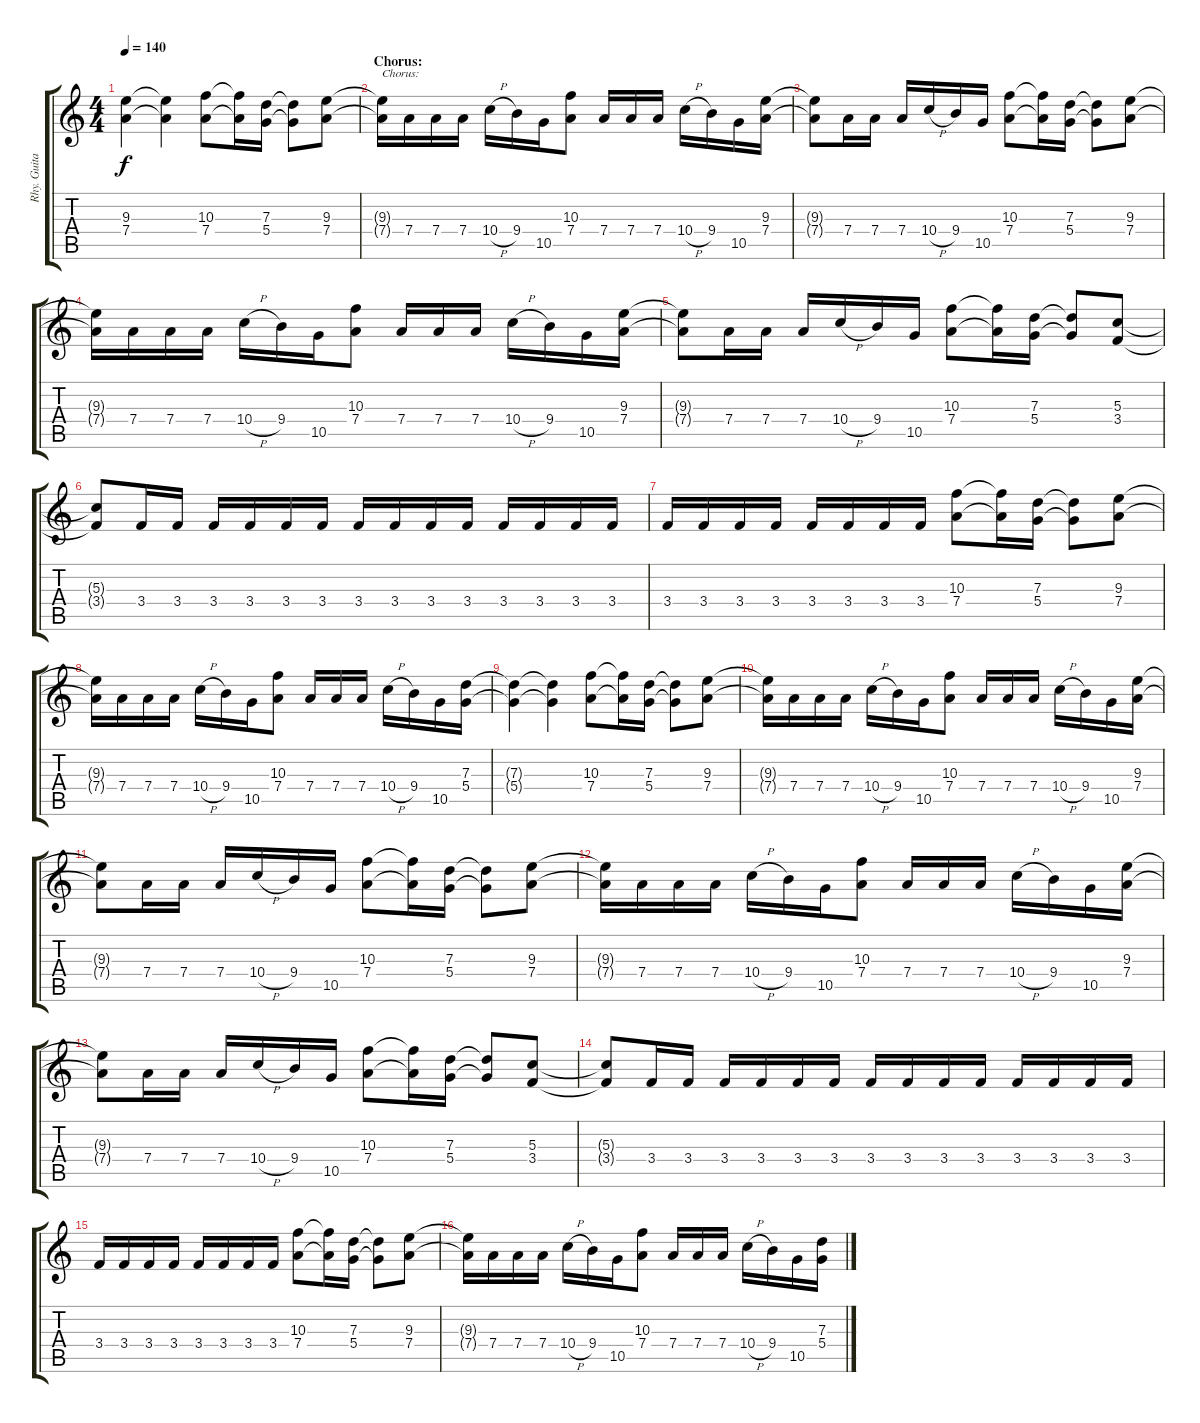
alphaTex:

\track ("Rhy. Guitar 2" "Rhy. Guita") {instrument distortionguitar}
\staff {score tabs}
\tuning (E4 B3 G3 D3 A2 E2) {hide}
\ts (4 4)
\tempo 140
\clef g2
\ks c
(9.3 7.4).4{dy f} (9.3{t} 7.4{t}).4 (10.3 7.4).8 (10.3{t} 7.4{t}).16 (7.3 5.4).16 (7.3{t} 5.4{t}).8 (9.3 7.4).8 |
\section ("" "Chorus:")
(9.3{t} 7.4{t}).16{txt "Chorus:"} 7.4.16 7.4.16 7.4.16 10.4{h}.16 9.4.16 10.5.16 (10.3 7.4).8 7.4.16 7.4.16 7.4.16 10.4{h}.16 9.4.16 10.5.16 (9.3 7.4).16 |
(9.3{t} 7.4{t}).8 7.4.16 7.4.16 7.4.16 10.4{h}.16 9.4.16 10.5.16 (10.3 7.4).8 (10.3{t} 7.4{t}).16 (7.3 5.4).16 (7.3{t} 5.4{t}).8 (9.3 7.4).8 |
(9.3{t} 7.4{t}).16 7.4.16 7.4.16 7.4.16 10.4{h}.16 9.4.16 10.5.16 (10.3 7.4).8 7.4.16 7.4.16 7.4.16 10.4{h}.16 9.4.16 10.5.16 (9.3 7.4).16 |
(9.3{t} 7.4{t}).8 7.4.16 7.4.16 7.4.16 10.4{h}.16 9.4.16 10.5.16 (10.3 7.4).8 (10.3{t} 7.4{t}).16 (7.3 5.4).16 (7.3{t} 5.4{t}).8 (5.3 3.4).8 |
(5.3{t} 3.4{t}).8 3.4.16 3.4.16 3.4.16 3.4.16 3.4.16 3.4.16 3.4.16 3.4.16 3.4.16 3.4.16 3.4.16 3.4.16 3.4.16 3.4.16 |
3.4.16 3.4.16 3.4.16 3.4.16 3.4.16 3.4.16 3.4.16 3.4.16 (10.3 7.4).8 (10.3{t} 7.4{t}).16 (7.3 5.4).16 (7.3{t} 5.4{t}).8 (9.3 7.4).8 |
(9.3{t} 7.4{t}).16 7.4.16 7.4.16 7.4.16 10.4{h}.16 9.4.16 10.5.16 (10.3 7.4).8 7.4.16 7.4.16 7.4.16 10.4{h}.16 9.4.16 10.5.16 (7.3 5.4).16 |
(7.3{t} 5.4{t}).4 (7.3{t} 5.4{t}).4 (10.3 7.4).8 (10.3{t} 7.4{t}).16 (7.3 5.4).16 (7.3{t} 5.4{t}).8 (9.3 7.4).8 |
(9.3{t} 7.4{t}).16 7.4.16 7.4.16 7.4.16 10.4{h}.16 9.4.16 10.5.16 (10.3 7.4).8 7.4.16 7.4.16 7.4.16 10.4{h}.16 9.4.16 10.5.16 (9.3 7.4).16 |
(9.3{t} 7.4{t}).8 7.4.16 7.4.16 7.4.16 10.4{h}.16 9.4.16 10.5.16 (10.3 7.4).8 (10.3{t} 7.4{t}).16 (7.3 5.4).16 (7.3{t} 5.4{t}).8 (9.3 7.4).8 |
(9.3{t} 7.4{t}).16 7.4.16 7.4.16 7.4.16 10.4{h}.16 9.4.16 10.5.16 (10.3 7.4).8 7.4.16 7.4.16 7.4.16 10.4{h}.16 9.4.16 10.5.16 (9.3 7.4).16 |
(9.3{t} 7.4{t}).8 7.4.16 7.4.16 7.4.16 10.4{h}.16 9.4.16 10.5.16 (10.3 7.4).8 (10.3{t} 7.4{t}).16 (7.3 5.4).16 (7.3{t} 5.4{t}).8 (5.3 3.4).8 |
(5.3{t} 3.4{t}).8 3.4.16 3.4.16 3.4.16 3.4.16 3.4.16 3.4.16 3.4.16 3.4.16 3.4.16 3.4.16 3.4.16 3.4.16 3.4.16 3.4.16 |
3.4.16 3.4.16 3.4.16 3.4.16 3.4.16 3.4.16 3.4.16 3.4.16 (10.3 7.4).8 (10.3{t} 7.4{t}).16 (7.3 5.4).16 (7.3{t} 5.4{t}).8 (9.3 7.4).8 |
(9.3{t} 7.4{t}).16 7.4.16 7.4.16 7.4.16 10.4{h}.16 9.4.16 10.5.16 (10.3 7.4).8 7.4.16 7.4.16 7.4.16 10.4{h}.16 9.4.16 10.5.16 (7.3 5.4).16
